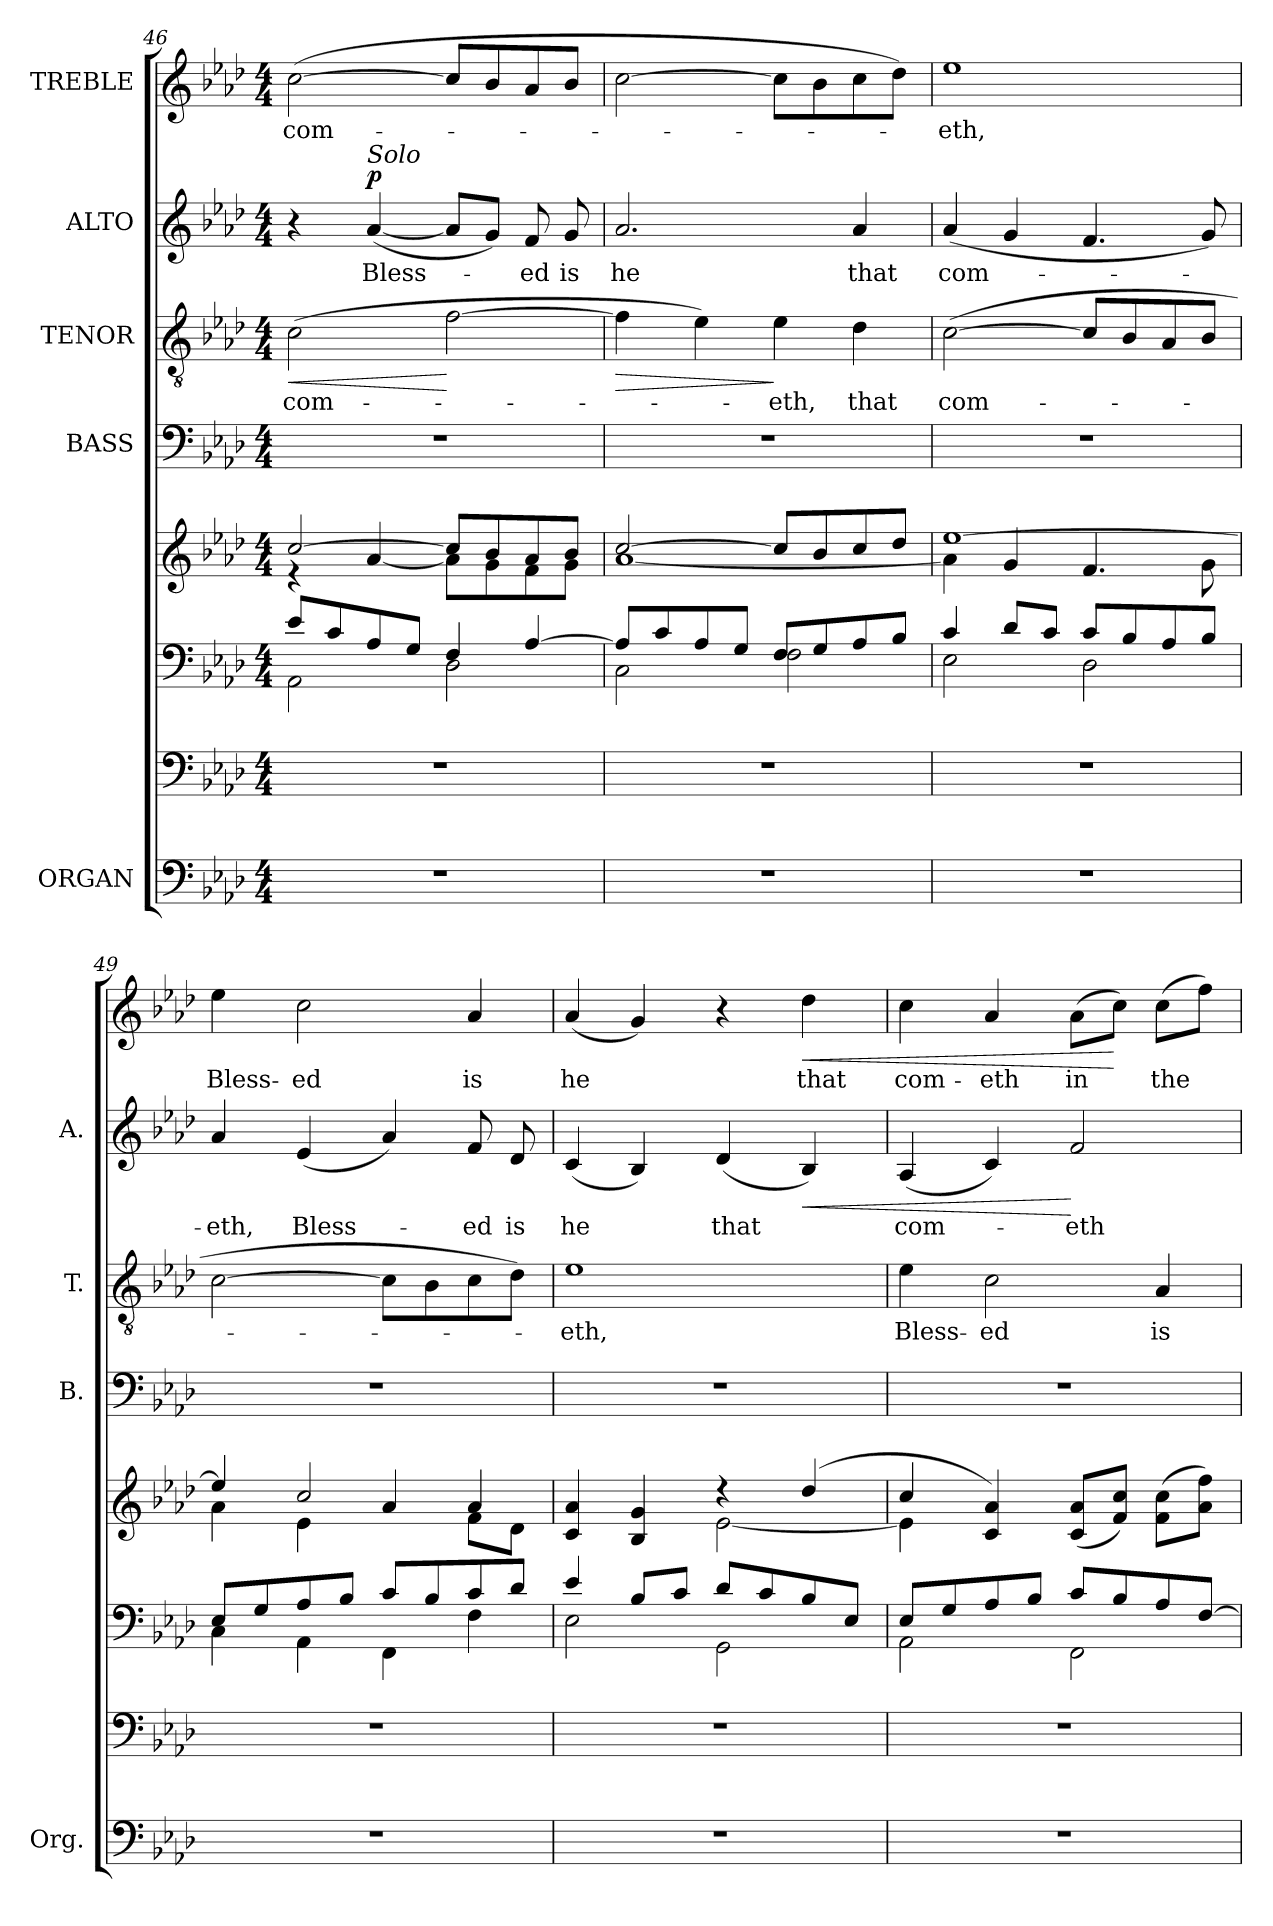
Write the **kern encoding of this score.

**kern	**kern	**kern	**kern	**kern	**kern	**text	**dynam	**kern	**text	**dynam	**kern	**text	**dynam
*part5	*part5	*part5	*part5	*part4	*part3	*part3	*part3	*part2	*part2	*part2	*part1	*part1	*part1
*staff8	*staff7	*staff6	*staff5	*staff4	*staff3	*staff3	*staff3	*staff2	*staff2	*staff2	*staff1	*staff1	*staff1
*I"ORGAN	*	*	*	*I"BASS	*I"TENOR	*	*	*I"ALTO	*	*	*I"TREBLE	*	*
*I'Org.	*	*	*	*I'B.	*I'T.	*	*	*I'A.	*	*	*	*	*
*clefF4	*clefF4	*clefF4	*clefG2	*clefF4	*clefGv2	*	*	*clefG2	*	*	*clefG2	*	*
*	*	*	*	*	*ITrd7c12	*	*	*	*	*	*	*	*
*k[b-e-a-d-]	*k[b-e-a-d-]	*k[b-e-a-d-]	*k[b-e-a-d-]	*k[b-e-a-d-]	*k[b-e-a-d-]	*	*	*k[b-e-a-d-]	*	*	*k[b-e-a-d-]	*	*
*A-:	*A-:	*A-:	*A-:	*A-:	*A-:	*	*	*A-:	*	*	*A-:	*	*
*M4/4	*M4/4	*M4/4	*M4/4	*M4/4	*M4/4	*	*	*M4/4	*	*	*M4/4	*	*
=46	=46	=46	=46	=46	=46	=46	=46	=46	=46	=46	=46	=46	=46
*	*	*^	*^	*	*	*	*	*	*	*	*	*	*
!	!	!	!	!	!	!	!	!LO:LY:b:color=#000000	!LO:HP:b	!	!	!	!	!	!
!	!	!	!	!	!	!	!	!	!	!	!	!	!	!LO:LY:b:color=#000000	!
1r	1r	8e-i/L	2AA-i\	[2cci/	4r	1r	(2Ci\	com-	<	4r	.	.	([2cci\	com-	.
.	.	8ci/	.	.	.	.	.	.	.	.	.	.	.	.	.
!	!	!	!	!	!	!	!	!	!	!LO:TX:a:i:t=Solo	!	!	!	!	!
!	!	!	!	!	!	!	!	!	!	!	!LO:LY:b:color=#000000	!	!	!	!
.	.	8A-i/	.	.	[4a-i/	.	.	.	.	([4a-i/	Bless-	p	.	.	.
.	.	8Gi/J	.	.	.	.	.	.	.	.	.	.	.	.	.
.	.	4Fi/	2D-i\	8cci/L]	8a-i\L]	.	[2Fi\	.	[	8a-i/L]	.	.	8cci/L]	.	.
.	.	.	.	8b-i/	8gi\	.	.	.	.	8gi/J)	.	.	8b-i/	.	.
!	!	!	!	!	!	!	!	!	!	!	!LO:LY:b:color=#000000	!	!	!	!
.	.	[4A-i/	.	8a-i/	8fi\	.	.	.	.	8fi/	-ed	.	8a-i/	.	.
!	!	!	!	!	!	!	!	!	!	!	!LO:LY:b:color=#000000	!	!	!	!
.	.	.	.	8b-i/J	8gi\J	.	.	.	.	8gi/	is	.	8b-i/J	.	.
=47	=47	=47	=47	=47	=47	=47	=47	=47	=47	=47	=47	=47	=47	=47	=47
!	!	!	!	!	!	!	!	!	!LO:HP:b	!	!	!	!	!	!
!	!	!	!	!	!	!	!	!	!	!	!LO:LY:b:color=#000000	!	!	!	!
1r	1r	8A-i/L]	2Ci\	[2cci/	[1a-i	1r	4Fi\]	.	>	2.a-i/	he	.	[2cci\	.	.
.	.	8ci/	.	.	.	.	.	.	.	.	.	.	.	.	.
.	.	8A-i/	.	.	.	.	4E-i\)	.	.	.	.	.	.	.	.
.	.	8Gi/J	.	.	.	.	.	.	.	.	.	.	.	.	.
!	!	!	!	!	!	!	!	!LO:LY:b:color=#000000	!	!	!	!	!	!	!
.	.	8Fi/L	2Fi\	8cci/L]	.	.	4E-i\	-eth,	]	.	.	.	8cci\L]	.	.
.	.	8Gi/	.	8b-i/	.	.	.	.	.	.	.	.	8b-i\	.	.
!	!	!	!	!	!	!	!	!LO:LY:b:color=#000000	!	!	!	!	!	!	!
!	!	!	!	!	!	!	!	!	!	!	!LO:LY:b:color=#000000	!	!	!	!
.	.	8A-i/	.	8cci/	.	.	4D-i\	that	.	4a-i/	that	.	8cci\	.	.
.	.	8B-i/J	.	8dd-i/J	.	.	.	.	.	.	.	.	8dd-i\J)	.	.
=48	=48	=48	=48	=48	=48	=48	=48	=48	=48	=48	=48	=48	=48	=48	=48
!	!	!	!	!	!	!	!	!LO:LY:b:color=#000000	!	!	!	!	!	!	!
!	!	!	!	!	!	!	!	!	!	!	!LO:LY:b:color=#000000	!	!	!	!
!	!	!	!	!	!	!	!	!	!	!	!	!	!	!LO:LY:b:color=#000000	!
1r	1r	4ci/	2E-i\	[1ee-i	4a-i\]	1r	([2Ci\	com-	.	(4a-i/	com-	.	1ee-i	-eth,	.
.	.	8d-i/L	.	.	4gi/	.	.	.	.	4gi/	.	.	.	.	.
.	.	8ci/J	.	.	.	.	.	.	.	.	.	.	.	.	.
.	.	8ci/L	2D-i\	.	4.fi/	.	8Ci/L]	.	.	4.fi/	.	.	.	.	.
.	.	8B-i/	.	.	.	.	8BB-i/	.	.	.	.	.	.	.	.
.	.	8A-i/	.	.	.	.	8AA-i/	.	.	.	.	.	.	.	.
.	.	8B-i/J	.	.	8gi\	.	8BB-i/J	.	.	8gi/)	.	.	.	.	.
!!LO:LB:g=z
=49	=49	=49	=49	=49	=49	=49	=49	=49	=49	=49	=49	=49	=49	=49	=49
!	!	!	!	!	!	!	!	!	!	!	!LO:LY:b:color=#000000	!	!	!	!
!	!	!	!	!	!	!	!	!	!	!	!	!	!	!LO:LY:b:color=#000000	!
1r	1r	8E-i/L	4Ci\	4ee-i/]	4a-i\	1r	[2Ci\	.	.	4a-i/	-eth,	.	4ee-i\	Bless-	.
.	.	8Gi/	.	.	.	.	.	.	.	.	.	.	.	.	.
!	!	!	!	!	!	!	!	!	!	!	!LO:LY:b:color=#000000	!	!	!	!
!	!	!	!	!	!	!	!	!	!	!	!	!	!	!LO:LY:b:color=#000000	!
.	.	8A-i/	4AA-i\	2cci/	4e-i\	.	.	.	.	(4e-i/	Bless-	.	2cci\	-ed	.
.	.	8B-i/J	.	.	.	.	.	.	.	.	.	.	.	.	.
.	.	8ci/L	4FFi\	.	4a-i/	.	8Ci\L]	.	.	4a-i/)	.	.	.	.	.
.	.	8B-i/	.	.	.	.	8BB-i\	.	.	.	.	.	.	.	.
!	!	!	!	!	!	!	!	!	!	!	!LO:LY:b:color=#000000	!	!	!	!
!	!	!	!	!	!	!	!	!	!	!	!	!	!	!LO:LY:b:color=#000000	!
.	.	8ci/	4Fi\	4a-i/	8fi\L	.	8Ci\	.	.	8fi/	-ed	.	4a-i/	is	.
!	!	!	!	!	!	!	!	!	!	!	!LO:LY:b:color=#000000	!	!	!	!
.	.	8d-i/J	.	.	8d-i\J	.	8D-i\J)	.	.	8d-i/	is	.	.	.	.
=50	=50	=50	=50	=50	=50	=50	=50	=50	=50	=50	=50	=50	=50	=50	=50
!	!	!	!	!	!	!	!	!LO:LY:b:color=#000000	!	!	!	!	!	!	!
!	!	!	!	!	!	!	!	!	!	!	!LO:LY:b:color=#000000	!	!	!	!
!	!	!	!	!	!	!	!	!	!	!	!	!	!	!LO:LY:b:color=#000000	!
1r	1r	4e-i/	2E-i\	4ci/ 4a-i	2ryy	1r	1E-i	-eth,	.	(4ci/	he	.	(4a-i/	he	.
.	.	8B-i/L	.	4B-i/ 4gi	.	.	.	.	.	4B-i/)	.	.	4gi/)	.	.
.	.	8ci/J	.	.	.	.	.	.	.	.	.	.	.	.	.
!	!	!	!	!	!	!	!	!	!	!	!LO:LY:b:color=#000000	!	!	!	!
.	.	8d-i/L	2GGi\	4r	[2e-i\	.	.	.	.	(4d-i/	that	.	4r	.	.
.	.	8ci/	.	.	.	.	.	.	.	.	.	.	.	.	.
!	!	!	!	!	!	!	!	!	!	!	!	!LO:HP:b	!	!	!
!	!	!	!	!	!	!	!	!	!	!	!	!	!	!LO:LY:b:color=#000000	!LO:HP:b
.	.	8B-i/	.	(4dd-i/	.	.	.	.	.	4B-i/)	.	<	4dd-i\	that	<
.	.	8E-i/J	.	.	.	.	.	.	.	.	.	.	.	.	.
=51	=51	=51	=51	=51	=51	=51	=51	=51	=51	=51	=51	=51	=51	=51	=51
!	!	!	!	!	!	!	!	!LO:LY:b:color=#000000	!	!	!	!	!	!	!
!	!	!	!	!	!	!	!	!	!	!	!LO:LY:b:color=#000000	!	!	!	!
!	!	!	!	!	!	!	!	!	!	!	!	!	!	!LO:LY:b:color=#000000	!
1r	1r	8E-i/L	2AA-i\	4cci/	4e-i\]	1r	4E-i\	Bless-	.	(4A-i/	com-	.	4cci\	com-	.
.	.	8Gi/	.	.	.	.	.	.	.	.	.	.	.	.	.
!	!	!	!	!	!	!	!	!LO:LY:b:color=#000000	!	!	!	!	!	!	!
!	!	!	!	!	!	!	!	!	!	!	!	!	!	!LO:LY:b:color=#000000	!
.	.	8A-i/	.	4ci/ 4a-i)	4ryy	.	2Ci\	-ed	.	4ci/)	.	.	4a-i/	-eth	.
.	.	8B-i/J	.	.	.	.	.	.	.	.	.	.	.	.	.
!	!	!	!	!	!	!	!	!	!	!	!LO:LY:b:color=#000000	!	!	!	!
!	!	!	!	!	!	!	!	!	!	!	!	!	!	!LO:LY:b:color=#000000	!
.	.	8ci/L	2FFi\	(8ci/ 8a-iL	2ryy	.	.	.	.	2fi/	-eth	[	(8a-i\L	in	.
.	.	8B-i/	.	8fi/ 8cciJ)	.	.	.	.	.	.	.	.	8cci\J)	.	[
!	!	!	!	!	!	!	!	!LO:LY:b:color=#000000	!	!	!	!	!	!	!
!	!	!	!	!	!	!	!	!	!	!	!	!	!	!LO:LY:b:color=#000000	!
.	.	8A-i/	.	(8fi\ 8cciL	.	.	4AA-i/	is	.	.	.	.	(8cci\L	the	.
.	.	[8Fi/J	.	8a-i\ 8ffiJ)	.	.	.	.	.	.	.	.	8ffi\J)	.	.
*	*	*v	*v	*	*	*	*	*	*	*	*	*	*	*	*
*	*	*	*v	*v	*	*	*	*	*	*	*	*	*	*
=	=	=	=	=	=	=	=	=	=	=	=	=	=
*-	*-	*-	*-	*-	*-	*-	*-	*-	*-	*-	*-	*-	*-
